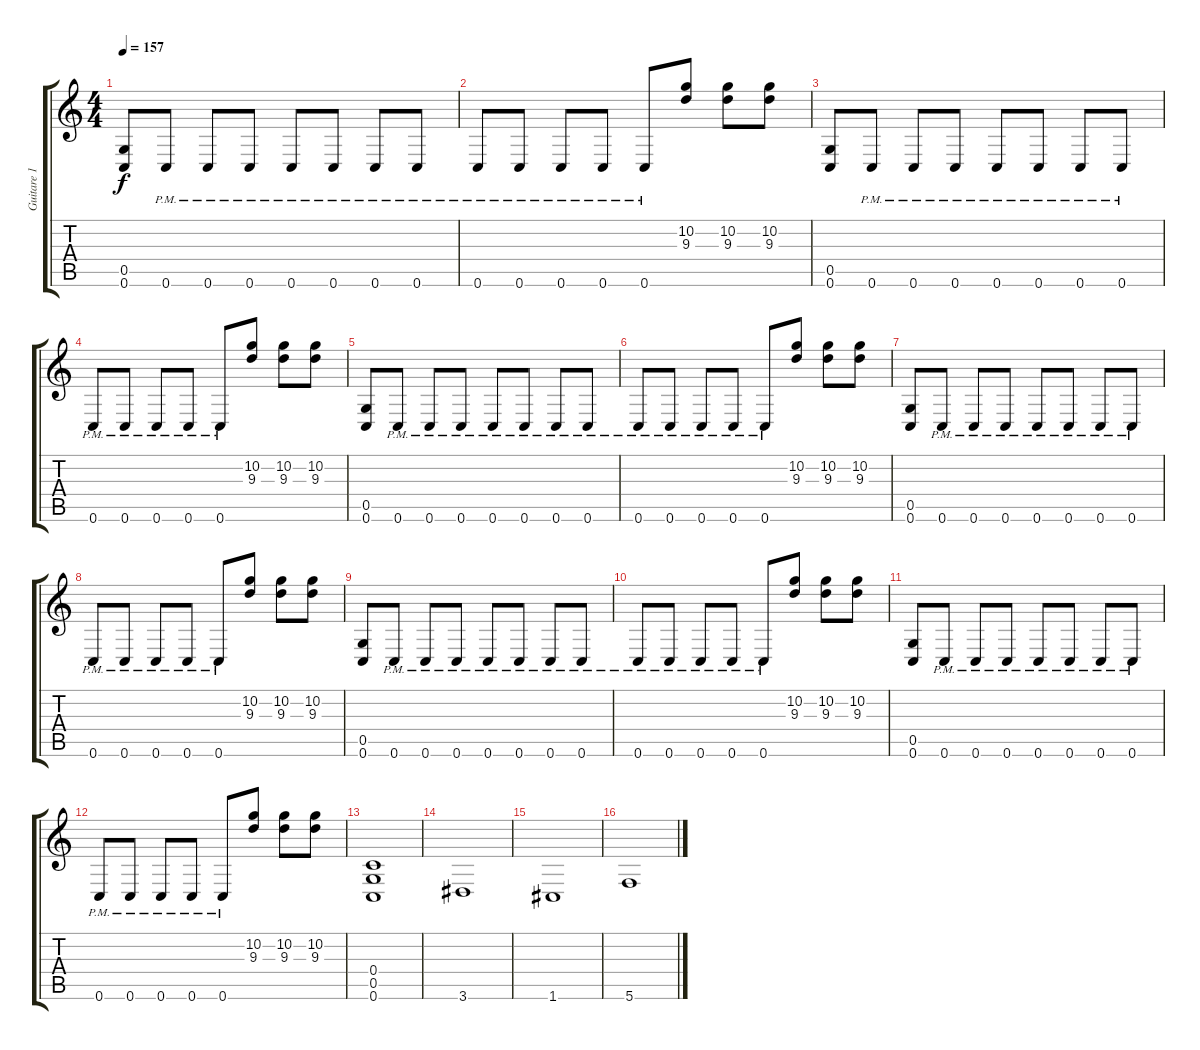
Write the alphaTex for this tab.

\track ("Guitare 1" "Guitare 1") {instrument distortionguitar}
\staff {score tabs}
\tuning (D4 A3 F3 C3 G2 C2) {hide}
\ts (4 4)
\tempo 157
\clef g2
\ks c
(0.5 0.6).8{dy f} 0.6{pm}.8 0.6{pm}.8 0.6{pm}.8 0.6{pm}.8 0.6{pm}.8 0.6{pm}.8 0.6{pm}.8 |
0.6{pm}.8 0.6{pm}.8 0.6{pm}.8 0.6{pm}.8 0.6{pm}.8 (10.2 9.3).8 (10.2 9.3).8 (10.2 9.3).8 |
(0.5 0.6).8 0.6{pm}.8 0.6{pm}.8 0.6{pm}.8 0.6{pm}.8 0.6{pm}.8 0.6{pm}.8 0.6{pm}.8 |
0.6{pm}.8 0.6{pm}.8 0.6{pm}.8 0.6{pm}.8 0.6{pm}.8 (10.2 9.3).8 (10.2 9.3).8 (10.2 9.3).8 |
(0.5 0.6).8 0.6{pm}.8 0.6{pm}.8 0.6{pm}.8 0.6{pm}.8 0.6{pm}.8 0.6{pm}.8 0.6{pm}.8 |
0.6{pm}.8 0.6{pm}.8 0.6{pm}.8 0.6{pm}.8 0.6{pm}.8 (10.2 9.3).8 (10.2 9.3).8 (10.2 9.3).8 |
(0.5 0.6).8 0.6{pm}.8 0.6{pm}.8 0.6{pm}.8 0.6{pm}.8 0.6{pm}.8 0.6{pm}.8 0.6{pm}.8 |
0.6{pm}.8 0.6{pm}.8 0.6{pm}.8 0.6{pm}.8 0.6{pm}.8 (10.2 9.3).8 (10.2 9.3).8 (10.2 9.3).8 |
(0.5 0.6).8 0.6{pm}.8 0.6{pm}.8 0.6{pm}.8 0.6{pm}.8 0.6{pm}.8 0.6{pm}.8 0.6{pm}.8 |
0.6{pm}.8 0.6{pm}.8 0.6{pm}.8 0.6{pm}.8 0.6{pm}.8 (10.2 9.3).8 (10.2 9.3).8 (10.2 9.3).8 |
(0.5 0.6).8 0.6{pm}.8 0.6{pm}.8 0.6{pm}.8 0.6{pm}.8 0.6{pm}.8 0.6{pm}.8 0.6{pm}.8 |
0.6{pm}.8 0.6{pm}.8 0.6{pm}.8 0.6{pm}.8 0.6{pm}.8 (10.2 9.3).8 (10.2 9.3).8 (10.2 9.3).8 |
(0.4 0.5 0.6).1 |
3.6.1 |
1.6.1 |
5.6.1
